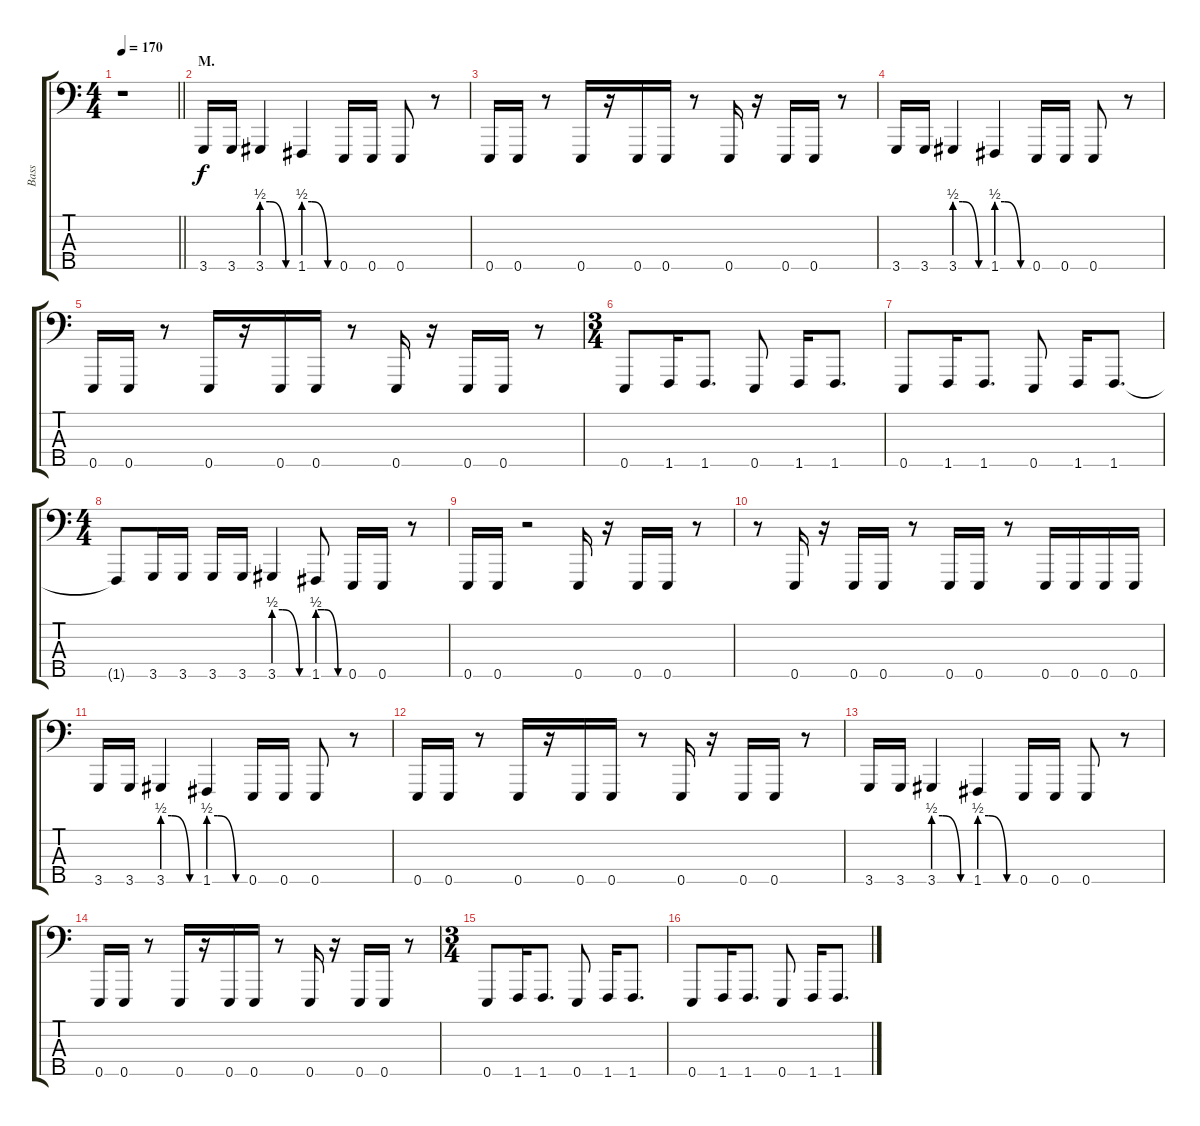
\track ("Bass" "Bass") {instrument electricbasspick}
\staff {score tabs}
\tuning (E2 B1 E1 B0 E0) {hide}
\ts (4 4)
\tempo 170
\clef f4
\barLineRight lightlight
\ks c
r.1{dy f} |
\section ("" "M.")
3.5.16 3.5.16 3.5{be (custom 0 2 15 2 45 0 60 0)}.4 1.5{be (custom 0 2 15 2 45 0 60 0)}.4 0.5.16 0.5.16 0.5.8 r.8 |
0.5.16 0.5.16 r.8 0.5.16 r.16 0.5.16 0.5.16 r.8 0.5.16 r.16 0.5.16 0.5.16 r.8 |
3.5.16 3.5.16 3.5{be (custom 0 2 15 2 45 0 60 0)}.4 1.5{be (custom 0 2 15 2 45 0 60 0)}.4 0.5.16 0.5.16 0.5.8 r.8 |
0.5.16 0.5.16 r.8 0.5.16 r.16 0.5.16 0.5.16 r.8 0.5.16 r.16 0.5.16 0.5.16 r.8 |
\ts (3 4)
0.5.8 1.5.16 1.5.8{d} 0.5.8 1.5.16 1.5.8{d} |
0.5.8 1.5.16 1.5.8{d} 0.5.8 1.5.16 1.5.8{d} |
\ts (4 4)
1.5{t}.8 3.5.16 3.5.16 3.5.16 3.5.16 3.5{be (custom 0 2 15 2 45 0 60 0)}.4 1.5{be (custom 0 2 15 2 45 0 60 0)}.8 0.5.16 0.5.16 r.8 |
0.5.16 0.5.16 r.2 0.5.16 r.16 0.5.16 0.5.16 r.8 |
r.8 0.5.16 r.16 0.5.16 0.5.16 r.8 0.5.16 0.5.16 r.8 0.5.16 0.5.16 0.5.16 0.5.16 |
3.5.16 3.5.16 3.5{be (custom 0 2 15 2 45 0 60 0)}.4 1.5{be (custom 0 2 15 2 45 0 60 0)}.4 0.5.16 0.5.16 0.5.8 r.8 |
0.5.16 0.5.16 r.8 0.5.16 r.16 0.5.16 0.5.16 r.8 0.5.16 r.16 0.5.16 0.5.16 r.8 |
3.5.16 3.5.16 3.5{be (custom 0 2 15 2 45 0 60 0)}.4 1.5{be (custom 0 2 15 2 45 0 60 0)}.4 0.5.16 0.5.16 0.5.8 r.8 |
0.5.16 0.5.16 r.8 0.5.16 r.16 0.5.16 0.5.16 r.8 0.5.16 r.16 0.5.16 0.5.16 r.8 |
\ts (3 4)
0.5.8 1.5.16 1.5.8{d} 0.5.8 1.5.16 1.5.8{d} |
0.5.8 1.5.16 1.5.8{d} 0.5.8 1.5.16 1.5.8{d}
